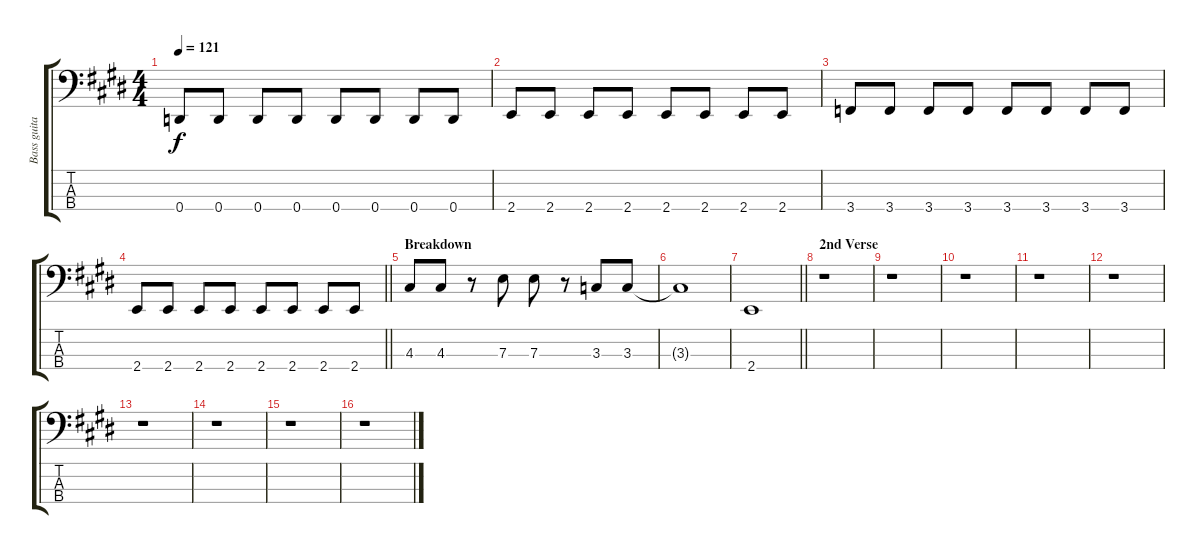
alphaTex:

\track ("Bass guitar" "Bass guita") {instrument electricbassfinger}
\staff {score tabs}
\tuning (G2 D2 A1 D1) {hide}
\ts (4 4)
\tempo 121
\clef f4
\ks c#minor
0.4.8{dy f} 0.4.8 0.4.8 0.4.8 0.4.8 0.4.8 0.4.8 0.4.8 |
2.4.8 2.4.8 2.4.8 2.4.8 2.4.8 2.4.8 2.4.8 2.4.8 |
3.4.8 3.4.8 3.4.8 3.4.8 3.4.8 3.4.8 3.4.8 3.4.8 |
\barLineRight lightlight
2.4.8 2.4.8 2.4.8 2.4.8 2.4.8 2.4.8 2.4.8 2.4.8 |
\section ("" "Breakdown")
4.3.8 4.3.8 r.8 7.3.8 7.3.8 r.8 3.3.8 3.3.8 |
3.3{t}.1 |
\barLineRight lightlight
2.4.1 |
\section ("" "2nd Verse")
r.1 |
r.1 |
r.1 |
r.1 |
r.1 |
r.1 |
r.1 |
r.1 |
r.1
